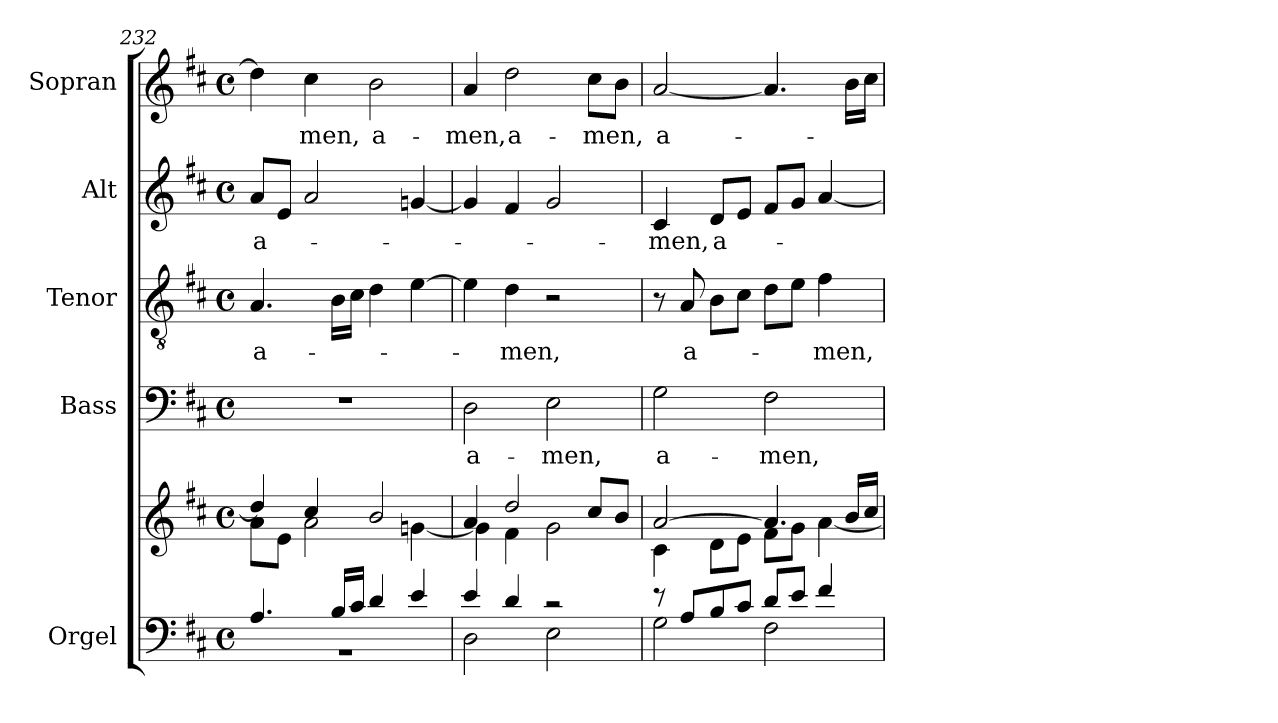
**kern	**kern	**kern	**text	**kern	**text	**kern	**text	**kern	**text
*part5	*part5	*part4	*part4	*part3	*part3	*part2	*part2	*part1	*part1
*staff6	*staff5	*staff4	*staff4	*staff3	*staff3	*staff2	*staff2	*staff1	*staff1
*I"Orgel	*	*I"Bass	*	*I"Tenor	*	*I"Alt	*	*I"Sopran	*
*I'Org.	*	*I'B.	*	*I'T.	*	*I'A.	*	*I'S.	*
*clefF4	*clefG2	*clefF4	*	*clefGv2	*	*clefG2	*	*clefG2	*
*k[f#c#]	*k[f#c#]	*k[f#c#]	*	*k[f#c#]	*	*k[f#c#]	*	*k[f#c#]	*
*D:	*D:	*D:	*	*D:	*	*D:	*	*D:	*
*M4/4	*M4/4	*M4/4	*	*M4/4	*	*M4/4	*	*M4/4	*
*met(c)	*met(c)	*met(c)	*	*met(c)	*	*met(c)	*	*met(c)	*
=232	=232	=232	=232	=232	=232	=232	=232	=232	=232
*^	*^	*	*	*	*	*	*	*	*
!	!	!	!	!	!	!	!LO:LY:b	!	!LO:LY:b	!	!
4.A/	1rBB	4dd/]	8a\L	1r	.	4.A/	a-	8a/L	a-	4dd\]	.
.	.	.	8e\J	.	.	.	.	8e/J	.	.	.
!	!	!	!	!	!	!	!	!	!	!	!LO:LY:b
.	.	4cc#/	2a\	.	.	.	.	2a/	.	4cc#\	-men,
16B/LL	.	.	.	.	.	16B\LL	.	.	.	.	.
16c#/JJ	.	.	.	.	.	16c#\JJ	.	.	.	.	.
!	!	!	!	!	!	!	!	!	!	!	!LO:LY:b
4d/	.	2b/	.	.	.	4d\	.	.	.	2b\	a-
4e/	.	.	[<4gn\	.	.	[4e\	.	[4gn/	.	.	.
=233	=233	=233	=233	=233	=233	=233	=233	=233	=233	=233	=233
!	!	!	!	!	!LO:LY:b	!	!	!	!	!	!LO:LY:b
4e/	2D\	4a/	4g\]	2D\	a-	4e\]	.	4g/]	.	4a/	-men,
!	!	!	!	!	!	!	!LO:LY:b	!	!	!	!LO:LY:b
4d/	.	2dd/	4f#\	.	.	4d\	-men,	4f#/	.	2dd\	a-
!	!	!	!	!	!LO:LY:b	!	!	!	!	!	!
2rc	2E\	.	2g\	2E\	-men,	2r	.	2g/	.	.	.
!	!	!	!	!	!	!	!	!	!	!	!LO:LY:b
.	.	8cc#/L	.	.	.	.	.	.	.	8cc#\L	-men,
.	.	8b/J	.	.	.	.	.	.	.	8b\J	.
=234	=234	=234	=234	=234	=234	=234	=234	=234	=234	=234	=234
!	!	!	!	!	!LO:LY:b	!	!	!	!LO:LY:b	!	!LO:LY:b
8rd	2G\	[>2a/	4c#\	2G\	a-	8r	.	4c#/	-men,	[2a/	a-
!	!	!	!	!	!	!	!LO:LY:b	!	!	!	!
8A/L	.	.	.	.	.	8A/	a-	.	.	.	.
!	!	!	!	!	!	!	!	!	!LO:LY:b	!	!
8B/	.	.	8d\L	.	.	8B\L	.	8d/L	a-	.	.
8c#/J	.	.	8e\J	.	.	8c#\J	.	8e/J	.	.	.
!	!	!	!	!	!LO:LY:b	!	!	!	!	!	!
8d/L	2F#\	4.a/]	8f#\L	2F#\	-men,	8d\L	.	8f#/L	.	4.a/]	.
8e/J	.	.	8g\J	.	.	8e\J	.	8g/J	.	.	.
!	!	!	!	!	!	!	!LO:LY:b	!	!	!	!
4f#/	.	.	[<4a\	.	.	4f#\	-men,	[4a/	.	.	.
.	.	16b/LL	.	.	.	.	.	.	.	16b\LL	.
.	.	16cc#/JJ	.	.	.	.	.	.	.	16cc#\JJ	.
*v	*v	*	*	*	*	*	*	*	*	*	*
*	*v	*v	*	*	*	*	*	*	*	*
=	=	=	=	=	=	=	=	=	=
*-	*-	*-	*-	*-	*-	*-	*-	*-	*-
